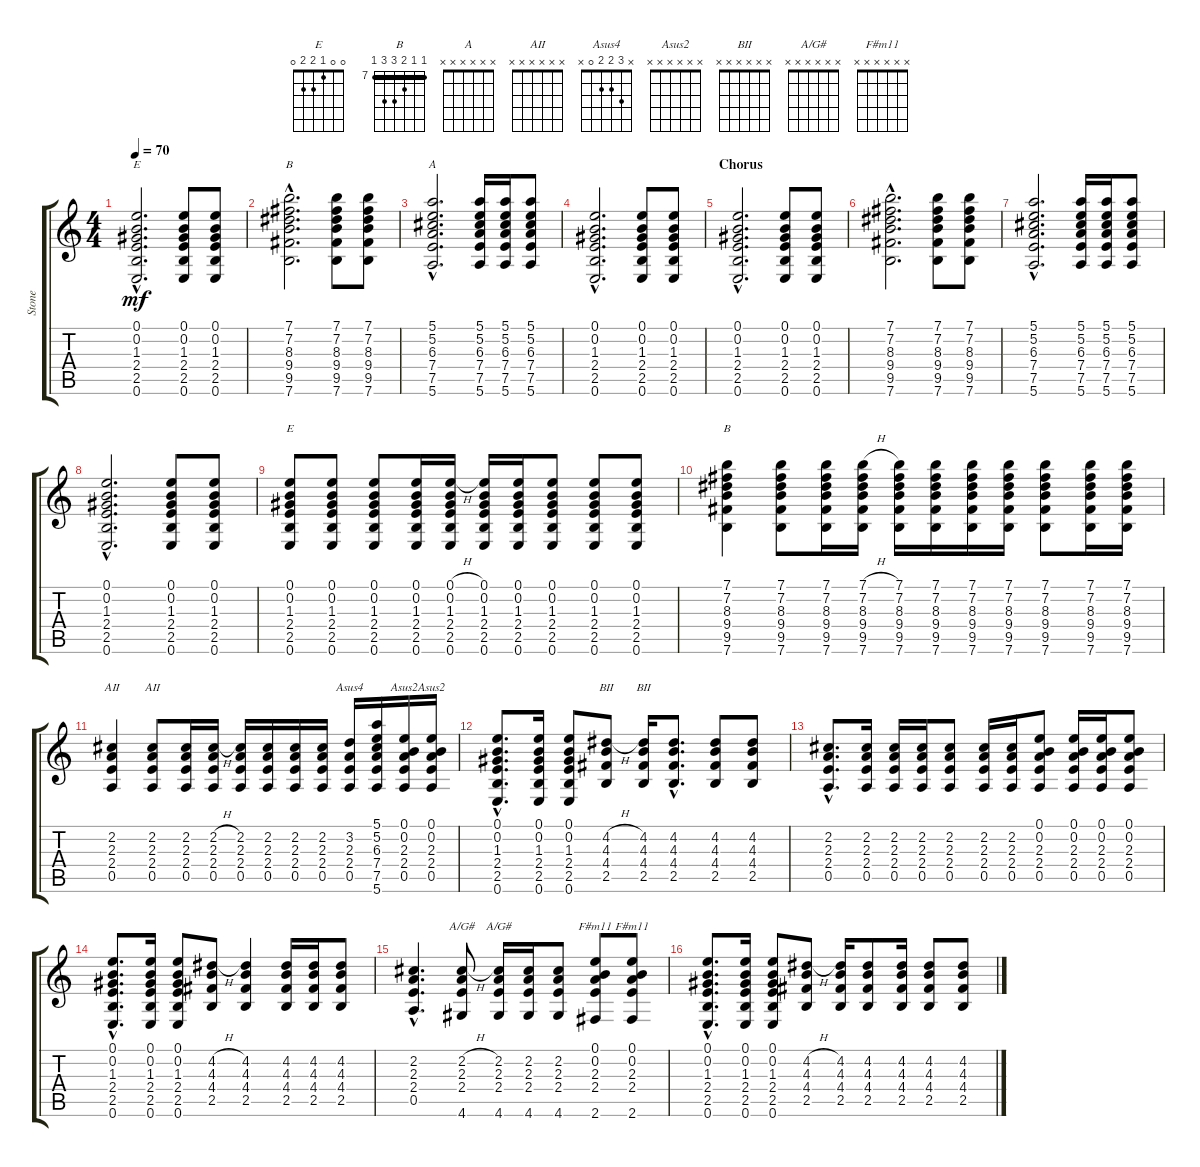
\track ("Stone" "Stone") {instrument electricguitarclean}
\staff {score tabs}
\tuning (E4 B3 G3 D3 A2 E2) {hide}
\chord ("E" x x x x x x)
\chord ("B" x x x x x x)
\chord ("A" x x x x x x)
\chord ("E" 0 0 1 2 2 0)
\chord ("B" 7 7 8 9 9 7) {firstfret 7 barre 7}
\chord ("AII" x 2 2 2 0 x)
\chord ("AII" x x x x x x)
\chord ("Asus4" x 3 2 2 0 x)
\chord ("Asus2" 0 0 2 2 0 x)
\chord ("Asus2" x x x x x x)
\chord ("BII" x 4 4 4 2 x) {barre 4}
\chord ("BII" x x x x x x)
\chord ("A/G#" x 2 2 2 x 4) {barre 2}
\chord ("A/G#" x x x x x x)
\chord ("F#m11" 0 0 2 2 x 2)
\chord ("F#m11" x x x x x x)
\ts (4 4)
\tempo 70
\clef g2
\ks c
(0.1{hac} 0.2{hac} 1.3{hac} 2.4{hac} 2.5{hac} 0.6{hac}).2{d ch "E" dy mf} (0.1 0.2 1.3 2.4 2.5 0.6).8 (0.1 0.2 1.3 2.4 2.5 0.6).8 |
(7.1{hac} 7.2{hac} 8.3{hac} 9.4{hac} 9.5{hac} 7.6{hac}).2{d ch "B"} (7.1 7.2 8.3 9.4 9.5 7.6).8 (7.1 7.2 8.3 9.4 9.5 7.6).8 |
(5.1{hac} 5.2{hac} 6.3{hac} 7.4{hac} 7.5{hac} 5.6{hac}).2{d ch "A"} (5.1 5.2 6.3 7.4 7.5 5.6).16 (5.1 5.2 6.3 7.4 7.5 5.6).16 (5.1 5.2 6.3 7.4 7.5 5.6).8 |
(0.1{hac} 0.2{hac} 1.3{hac} 2.4{hac} 2.5{hac} 0.6{hac}).2{d} (0.1 0.2 1.3 2.4 2.5 0.6).8 (0.1 0.2 1.3 2.4 2.5 0.6).8 |
\section ("" "Chorus")
(0.1{hac} 0.2{hac} 1.3{hac} 2.4{hac} 2.5{hac} 0.6{hac}).2{d} (0.1 0.2 1.3 2.4 2.5 0.6).8 (0.1 0.2 1.3 2.4 2.5 0.6).8 |
(7.1{hac} 7.2{hac} 8.3{hac} 9.4{hac} 9.5{hac} 7.6{hac}).2{d} (7.1 7.2 8.3 9.4 9.5 7.6).8 (7.1 7.2 8.3 9.4 9.5 7.6).8 |
(5.1{hac} 5.2{hac} 6.3{hac} 7.4{hac} 7.5{hac} 5.6{hac}).2{d} (5.1 5.2 6.3 7.4 7.5 5.6).16 (5.1 5.2 6.3 7.4 7.5 5.6).16 (5.1 5.2 6.3 7.4 7.5 5.6).8 |
(0.1{hac} 0.2{hac} 1.3{hac} 2.4{hac} 2.5{hac} 0.6{hac}).2{d} (0.1 0.2 1.3 2.4 2.5 0.6).8 (0.1 0.2 1.3 2.4 2.5 0.6).8 |
(0.1 0.2 1.3 2.4 2.5 0.6).8{ch "E"} (0.1 0.2 1.3 2.4 2.5 0.6).8 (0.1 0.2 1.3 2.4 2.5 0.6).8 (0.1 0.2 1.3 2.4 2.5 0.6).16 (0.1{h} 0.2 1.3 2.4 2.5 0.6).16 (0.1 0.2 1.3 2.4 2.5 0.6).16 (0.1 0.2 1.3 2.4 2.5 0.6).16 (0.1 0.2 1.3 2.4 2.5 0.6).8 (0.1 0.2 1.3 2.4 2.5 0.6).8 (0.1 0.2 1.3 2.4 2.5 0.6).8 |
(7.1 7.2 8.3 9.4 9.5 7.6).4{ch "B"} (7.1 7.2 8.3 9.4 9.5 7.6).8 (7.1 7.2 8.3 9.4 9.5 7.6).16 (7.1{h} 7.2 8.3 9.4 9.5 7.6).16 (7.1 7.2 8.3 9.4 9.5 7.6).16 (7.1 7.2 8.3 9.4 9.5 7.6).16 (7.1 7.2 8.3 9.4 9.5 7.6).16 (7.1 7.2 8.3 9.4 9.5 7.6).16 (7.1 7.2 8.3 9.4 9.5 7.6).8 (7.1 7.2 8.3 9.4 9.5 7.6).16 (7.1 7.2 8.3 9.4 9.5 7.6).16 |
(2.2 2.3 2.4 0.5).4{ch "AII"} (2.2 2.3 2.4 0.5).8{ch "AII"} (2.2 2.3 2.4 0.5).16 (2.2{h} 2.3 2.4 0.5).16 (2.2 2.3 2.4 0.5).16 (2.2 2.3 2.4 0.5).16 (2.2 2.3 2.4 0.5).16 (2.2 2.3 2.4 0.5).16 (3.2 2.3 2.4 0.5).16{ch "Asus4"} (5.1 5.2 6.3 7.4 7.5 5.6).16 (0.1 0.2 2.3 2.4 0.5).16{ch "Asus2"} (0.1 0.2 2.3 2.4 0.5).16{ch "Asus2"} |
(0.1{hac} 0.2{hac} 1.3{hac} 2.4{hac} 2.5{hac} 0.6{hac}).8{d} (0.1 0.2 1.3 2.4 2.5 0.6).16 (0.1 0.2 1.3 2.4 2.5 0.6).8 (4.2{h} 4.3 4.4 2.5).8{ch "BII"} (4.2 4.3 4.4 2.5).16{ch "BII"} (4.2{hac} 4.3{hac} 4.4{hac} 2.5{hac}).8{d} (4.2 4.3 4.4 2.5).8 (4.2 4.3 4.4 2.5).8 |
(2.2{hac} 2.3{hac} 2.4{hac} 0.5{hac}).8{d} (2.2 2.3 2.4 0.5).16 (2.2 2.3 2.4 0.5).16 (2.2 2.3 2.4 0.5).16 (2.2 2.3 2.4 0.5).8 (2.2 2.3 2.4 0.5).16 (2.2 2.3 2.4 0.5).16 (0.1 0.2 2.3 2.4 0.5).8 (0.1 0.2 2.3 2.4 0.5).16 (0.1 0.2 2.3 2.4 0.5).16 (0.1 0.2 2.3 2.4 0.5).8 |
(0.1{hac} 0.2{hac} 1.3{hac} 2.4{hac} 2.5{hac} 0.6{hac}).8{d} (0.1 0.2 1.3 2.4 2.5 0.6).16 (0.1 0.2 1.3 2.4 2.5 0.6).8 (4.2{h} 4.3 4.4 2.5).8 (4.2 4.3 4.4 2.5).4 (4.2 4.3 4.4 2.5).16 (4.2 4.3 4.4 2.5).16 (4.2 4.3 4.4 2.5).8 |
(2.2{hac} 2.3{hac} 2.4{hac} 0.5{hac}).4{d} (2.2{h} 2.3 2.4 4.6).8{ch "A/G#"} (2.2 2.3 2.4 4.6).16{ch "A/G#"} (2.2 2.3 2.4 4.6).16 (2.2 2.3 2.4 4.6).8 (0.1 0.2 2.3 2.4 2.6).8{ch "F#m11"} (0.1 0.2 2.3 2.4 2.6).8{ch "F#m11"} |
(0.1{hac} 0.2{hac} 1.3{hac} 2.4{hac} 2.5{hac} 0.6{hac}).8{d} (0.1 0.2 1.3 2.4 2.5 0.6).16 (0.1 0.2 1.3 2.4 2.5 0.6).8 (4.2{h} 4.3 4.4 2.5).8 (4.2 4.3 4.4 2.5).16 (4.2 4.3 4.4 2.5).8 (4.2 4.3 4.4 2.5).16 (4.2 4.3 4.4 2.5).8 (4.2 4.3 4.4 2.5).8
